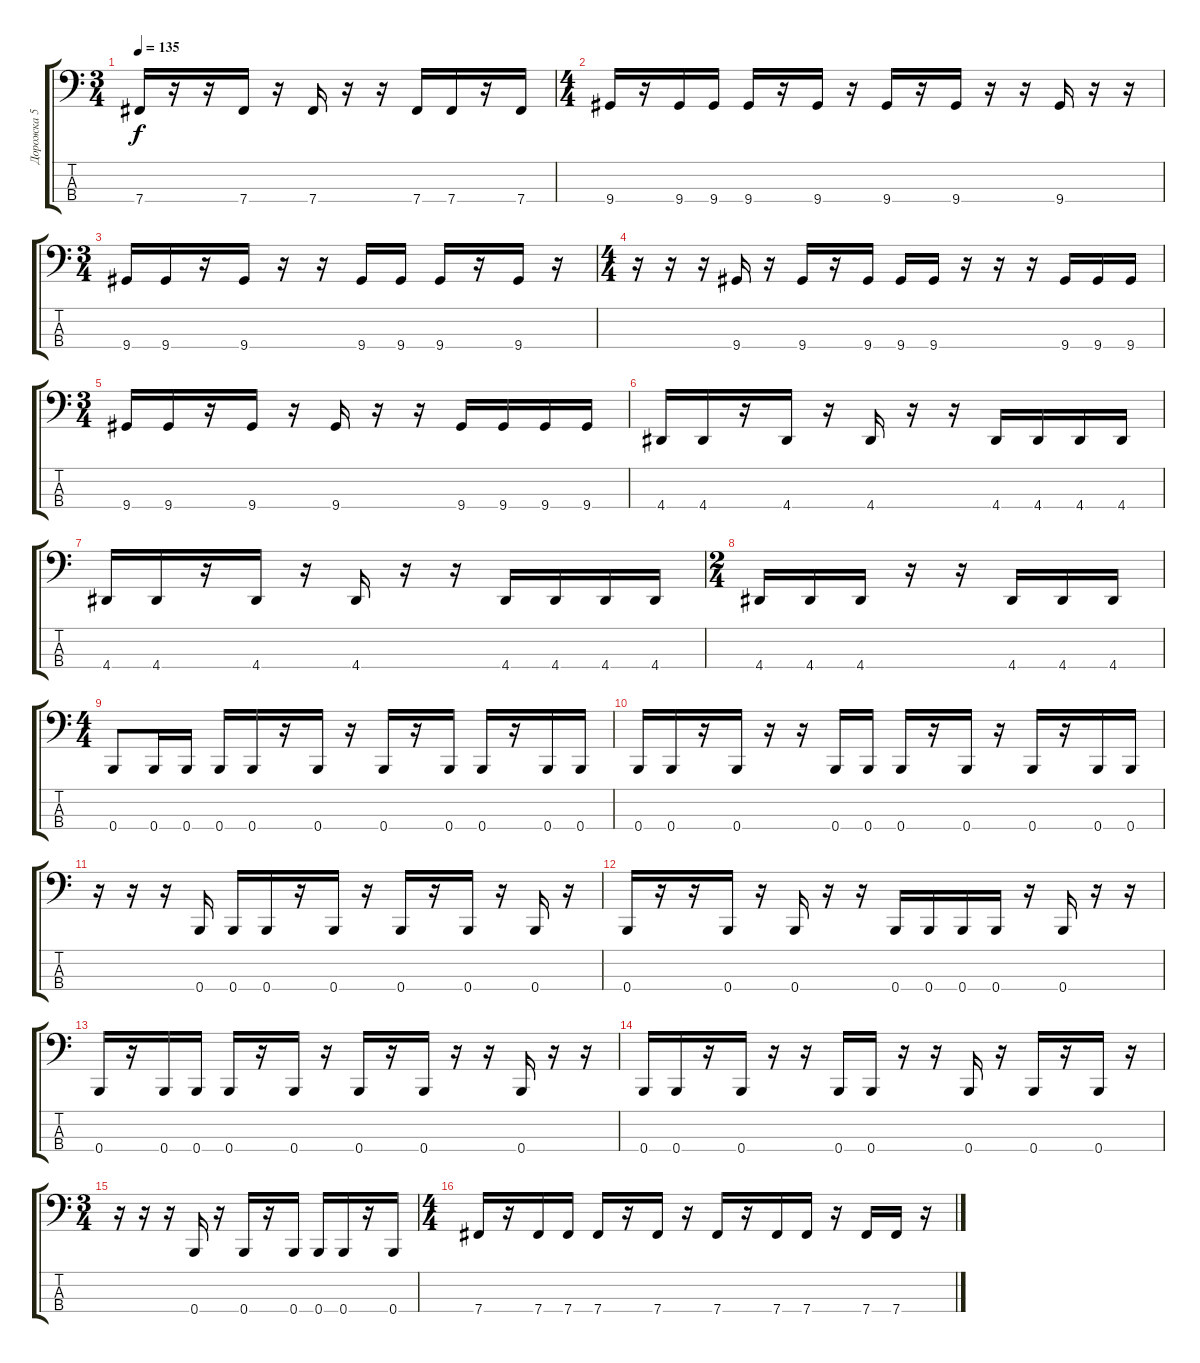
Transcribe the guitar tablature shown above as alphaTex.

\track ("Дорожка 5" "Дорожка 5") {instrument electricbasspick}
\staff {score tabs}
\tuning (G2 B1 Gb1 B0) {hide}
\ts (3 4)
\tempo 135
\clef f4
\ks c
7.4.16{dy f} r.16 r.16 7.4.16 r.16 7.4.16 r.16 r.16 7.4.16 7.4.16 r.16 7.4.16 |
\ts (4 4)
9.4.16 r.16 9.4.16 9.4.16 9.4.16 r.16 9.4.16 r.16 9.4.16 r.16 9.4.16 r.16 r.16 9.4.16 r.16 r.16 |
\ts (3 4)
9.4.16 9.4.16 r.16 9.4.16 r.16 r.16 9.4.16 9.4.16 9.4.16 r.16 9.4.16 r.16 |
\ts (4 4)
r.16 r.16 r.16 9.4.16 r.16 9.4.16 r.16 9.4.16 9.4.16 9.4.16 r.16 r.16 r.16 9.4.16 9.4.16 9.4.16 |
\ts (3 4)
9.4.16 9.4.16 r.16 9.4.16 r.16 9.4.16 r.16 r.16 9.4.16 9.4.16 9.4.16 9.4.16 |
4.4.16 4.4.16 r.16 4.4.16 r.16 4.4.16 r.16 r.16 4.4.16 4.4.16 4.4.16 4.4.16 |
4.4.16 4.4.16 r.16 4.4.16 r.16 4.4.16 r.16 r.16 4.4.16 4.4.16 4.4.16 4.4.16 |
\ts (2 4)
4.4.16 4.4.16 4.4.16 r.16 r.16 4.4.16 4.4.16 4.4.16 |
\ts (4 4)
0.4.8 0.4.16 0.4.16 0.4.16 0.4.16 r.16 0.4.16 r.16 0.4.16 r.16 0.4.16 0.4.16 r.16 0.4.16 0.4.16 |
0.4.16 0.4.16 r.16 0.4.16 r.16 r.16 0.4.16 0.4.16 0.4.16 r.16 0.4.16 r.16 0.4.16 r.16 0.4.16 0.4.16 |
r.16 r.16 r.16 0.4.16 0.4.16 0.4.16 r.16 0.4.16 r.16 0.4.16 r.16 0.4.16 r.16 0.4.16 r.16 |
0.4.16 r.16 r.16 0.4.16 r.16 0.4.16 r.16 r.16 0.4.16 0.4.16 0.4.16 0.4.16 r.16 0.4.16 r.16 r.16 |
0.4.16 r.16 0.4.16 0.4.16 0.4.16 r.16 0.4.16 r.16 0.4.16 r.16 0.4.16 r.16 r.16 0.4.16 r.16 r.16 |
0.4.16 0.4.16 r.16 0.4.16 r.16 r.16 0.4.16 0.4.16 r.16 r.16 0.4.16 r.16 0.4.16 r.16 0.4.16 r.16 |
\ts (3 4)
r.16 r.16 r.16 0.4.16 r.16 0.4.16 r.16 0.4.16 0.4.16 0.4.16 r.16 0.4.16 |
\ts (4 4)
7.4.16 r.16 7.4.16 7.4.16 7.4.16 r.16 7.4.16 r.16 7.4.16 r.16 7.4.16 7.4.16 r.16 7.4.16 7.4.16 r.16
